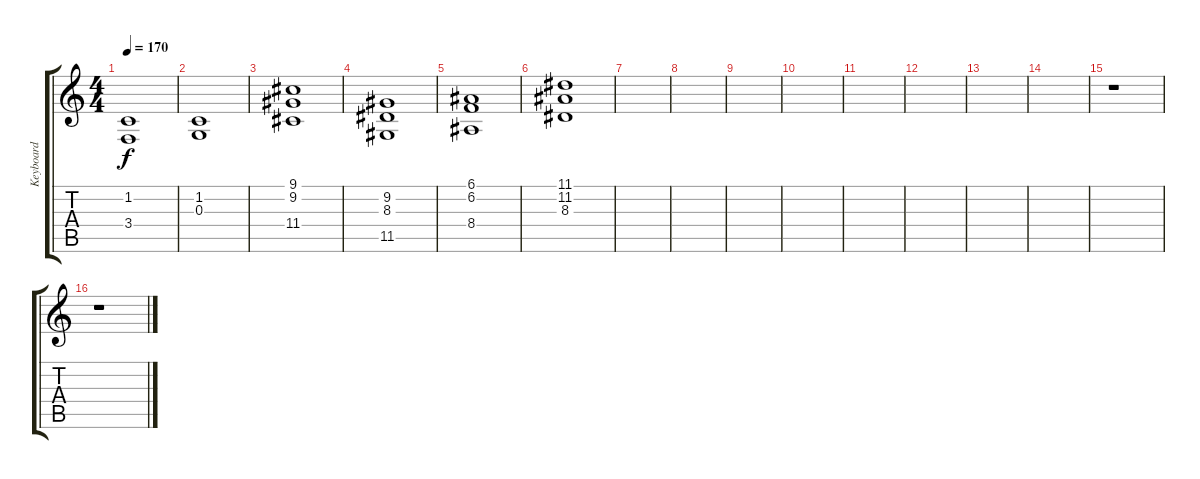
\track ("Keyboard" "Keyboard") {instrument lead3calliope}
\staff {score tabs}
\tuning (E4 B3 G3 D3 A2 E2) {hide}
\ts (4 4)
\tempo 170
\clef g2
\ks c
(1.2 3.4).1{dy f} |
(1.2 0.3).1 |
(9.1 9.2 11.4).1 |
(9.2 8.3 11.5).1 |
(6.1 6.2 8.4).1 |
(11.1 11.2 8.3).1 |
|
|
|
|
|
|
|
|
r.1 |
r.1
